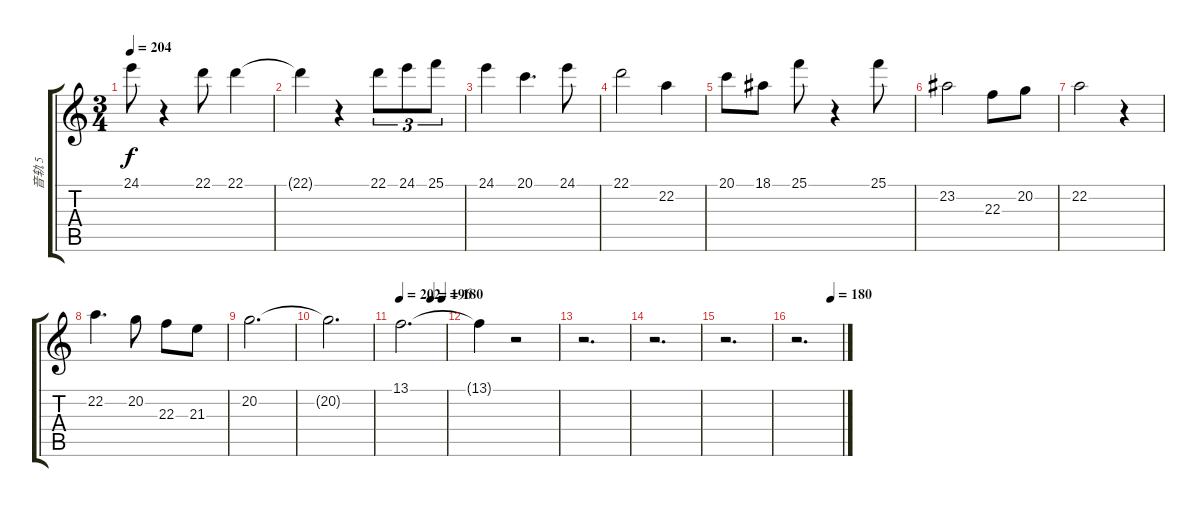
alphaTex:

\track ("音轨 5" "音轨 5") {instrument stringensemble1}
\staff {score tabs}
\tuning (E4 B3 G3 D3 A2 E2) {hide}
\ts (3 4)
\tempo 204
\clef g2
\ks c
24.1.8{dy f} r.4 22.1.8 22.1.4 |
22.1{t}.4 r.4 22.1.8{tu (3 2)} 24.1.8{tu (3 2)} 25.1.8{tu (3 2)} |
24.1.4 20.1.4{d} 24.1.8 |
22.1.2 22.2.4 |
20.1.8 18.1.8 25.1.8 r.4 25.1.8 |
23.2.2 22.3.8 20.2.8 |
22.2.2 r.4 |
22.2.4{d} 20.2.8 22.3.8 21.3.8 |
20.2.2{d} |
20.2{t}.2{d} |
\tempo 202
\tempo (196 0.6805555555555556)
\tempo (180 0.9305555555555556)
13.1.2{d} |
13.1{t}.4 r.2 |
r.2{d} |
r.2{d} |
r.2{d} |
\tempo (180 0.7638888888888888)
r.2{d}
